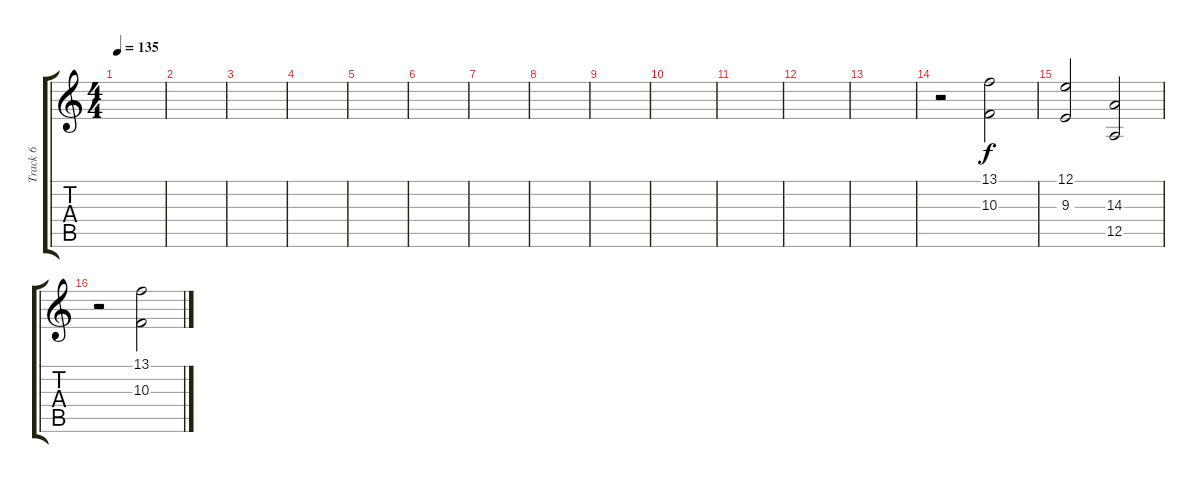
\track ("Track 6" "Track 6") {instrument acousticgrandpiano}
\staff {score tabs}
\tuning (E4 B3 G3 D3 A2 E2) {hide}
\ts (4 4)
\tempo 135
\clef g2
\ks c
|
|
|
|
|
|
|
|
|
|
|
|
|
r.2 (13.1 10.3).2 |
(12.1 9.3).2 (14.3 12.5).2 |
r.2 (13.1 10.3).2
